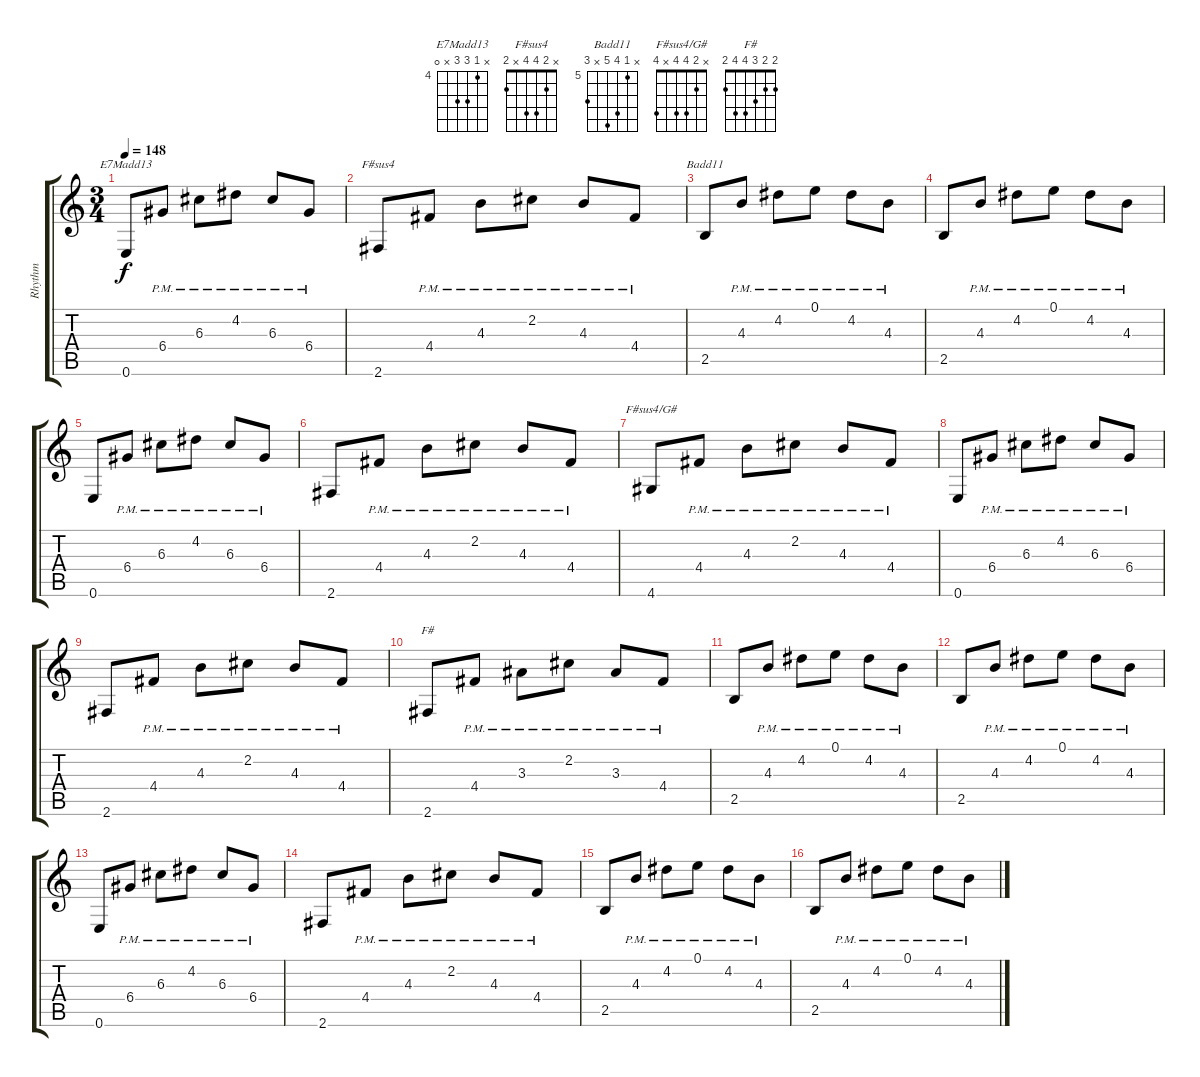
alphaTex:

\track ("Rhythm" "Rhythm") {instrument acousticguitarnylon}
\staff {score tabs}
\tuning (E4 B3 G3 D3 A2 E2) {hide}
\chord ("E7Madd13" x 4 6 6 x 0) {firstfret 4}
\chord ("F#sus4" x 2 4 4 x 2)
\chord ("Badd11" x 5 8 9 x 7) {firstfret 5}
\chord ("F#sus4/G#" x 2 4 4 x 4)
\chord ("F#" 2 2 3 4 4 2)
\ts (3 4)
\tempo 148
\clef g2
\ks c
0.6.8{ch "E7Madd13" dy f} 6.4{pm}.8 6.3{pm}.8 4.2{pm}.8 6.3{pm}.8 6.4{pm}.8 |
2.6.8{ch "F#sus4"} 4.4{pm}.8 4.3{pm}.8 2.2{pm}.8 4.3{pm}.8 4.4{pm}.8 |
2.5.8{ch "Badd11"} 4.3{pm}.8 4.2{pm}.8 0.1{pm}.8 4.2{pm}.8 4.3{pm}.8 |
2.5.8 4.3{pm}.8 4.2{pm}.8 0.1{pm}.8 4.2{pm}.8 4.3{pm}.8 |
0.6.8 6.4{pm}.8 6.3{pm}.8 4.2{pm}.8 6.3{pm}.8 6.4{pm}.8 |
2.6.8 4.4{pm}.8 4.3{pm}.8 2.2{pm}.8 4.3{pm}.8 4.4{pm}.8 |
4.6.8{ch "F#sus4/G#"} 4.4{pm}.8 4.3{pm}.8 2.2{pm}.8 4.3{pm}.8 4.4{pm}.8 |
0.6.8 6.4{pm}.8 6.3{pm}.8 4.2{pm}.8 6.3{pm}.8 6.4{pm}.8 |
2.6.8 4.4{pm}.8 4.3{pm}.8 2.2{pm}.8 4.3{pm}.8 4.4{pm}.8 |
2.6.8{ch "F#"} 4.4{pm}.8 3.3{pm}.8 2.2{pm}.8 3.3{pm}.8 4.4{pm}.8 |
2.5.8 4.3{pm}.8 4.2{pm}.8 0.1{pm}.8 4.2{pm}.8 4.3{pm}.8 |
2.5.8 4.3{pm}.8 4.2{pm}.8 0.1{pm}.8 4.2{pm}.8 4.3{pm}.8 |
0.6.8 6.4{pm}.8 6.3{pm}.8 4.2{pm}.8 6.3{pm}.8 6.4{pm}.8 |
2.6.8 4.4{pm}.8 4.3{pm}.8 2.2{pm}.8 4.3{pm}.8 4.4{pm}.8 |
2.5.8 4.3{pm}.8 4.2{pm}.8 0.1{pm}.8 4.2{pm}.8 4.3{pm}.8 |
2.5.8 4.3{pm}.8 4.2{pm}.8 0.1{pm}.8 4.2{pm}.8 4.3{pm}.8
